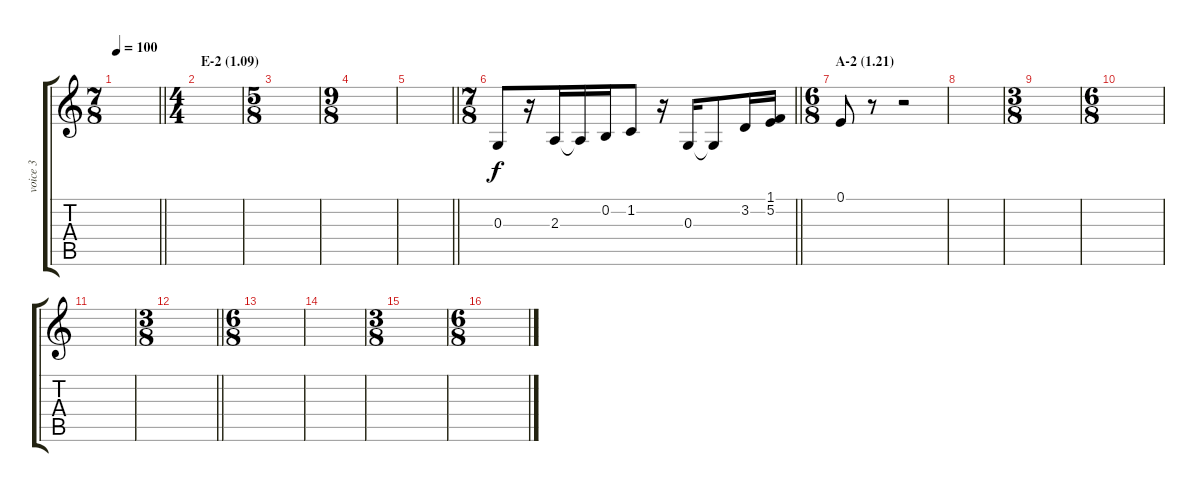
\track ("voice 3" "voice 3") {instrument clarinet}
\staff {score tabs}
\tuning (E4 B3 G3 D3 A2 E2) {hide}
\ts (7 8)
\tempo 100
\clef g2
\barLineRight lightlight
\ks c
|
\ts (4 4)
\section ("" "E-2 (1.09)")
|
\ts (5 8)
|
\ts (9 8)
|
\barLineRight lightlight
|
\ts (7 8)
\barLineRight lightlight
0.3.8 r.16 2.3.16 2.3{t}.16 0.2.16 1.2.8 r.16 0.3.16 0.3{t}.8 3.2.16 (1.1 5.2).16 |
\ts (6 8)
\section ("" "A-2 (1.21)")
0.1.8 r.8 r.2 |
|
\ts (3 8)
|
\ts (6 8)
|
|
\ts (3 8)
\barLineRight lightlight
|
\ts (6 8)
|
|
\ts (3 8)
|
\ts (6 8)
